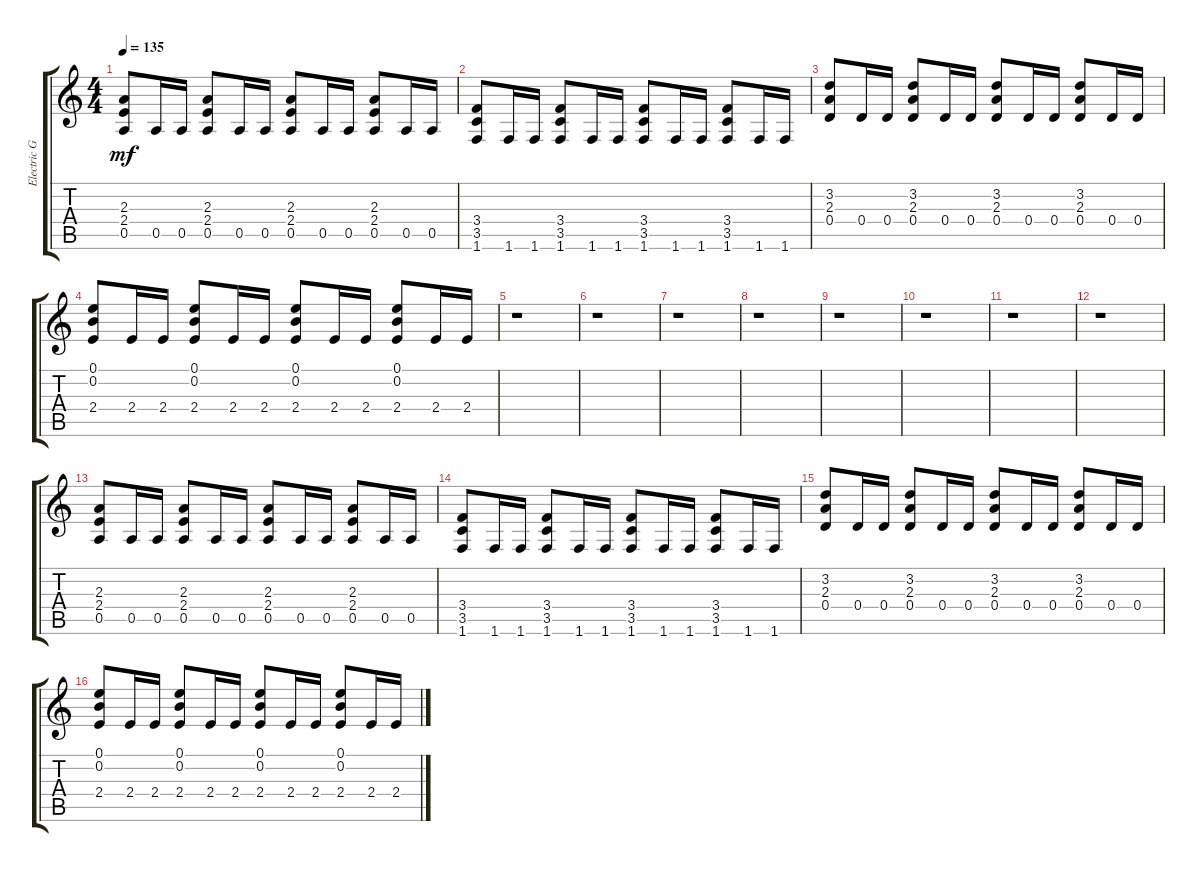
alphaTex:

\track ("Electric Guitar" "Electric G") {instrument distortionguitar}
\staff {score tabs}
\tuning (E4 B3 G3 D3 A2 E2) {hide}
\ts (4 4)
\tempo 135
\clef g2
\ks c
(2.3 2.4 0.5).8{dy mf} 0.5.16 0.5.16 (2.3 2.4 0.5).8 0.5.16 0.5.16 (2.3 2.4 0.5).8 0.5.16 0.5.16 (2.3 2.4 0.5).8 0.5.16 0.5.16 |
(3.4 3.5 1.6).8 1.6.16 1.6.16 (3.4 3.5 1.6).8 1.6.16 1.6.16 (3.4 3.5 1.6).8 1.6.16 1.6.16 (3.4 3.5 1.6).8 1.6.16 1.6.16 |
(3.2 2.3 0.4).8 0.4.16 0.4.16 (3.2 2.3 0.4).8 0.4.16 0.4.16 (3.2 2.3 0.4).8 0.4.16 0.4.16 (3.2 2.3 0.4).8 0.4.16 0.4.16 |
(0.1 0.2 2.4).8 2.4.16 2.4.16 (0.1 0.2 2.4).8 2.4.16 2.4.16 (0.1 0.2 2.4).8 2.4.16 2.4.16 (0.1 0.2 2.4).8 2.4.16 2.4.16 |
r.1 |
r.1 |
r.1 |
r.1 |
r.1 |
r.1 |
r.1 |
r.1 |
(2.3 2.4 0.5).8 0.5.16 0.5.16 (2.3 2.4 0.5).8 0.5.16 0.5.16 (2.3 2.4 0.5).8 0.5.16 0.5.16 (2.3 2.4 0.5).8 0.5.16 0.5.16 |
(3.4 3.5 1.6).8 1.6.16 1.6.16 (3.4 3.5 1.6).8 1.6.16 1.6.16 (3.4 3.5 1.6).8 1.6.16 1.6.16 (3.4 3.5 1.6).8 1.6.16 1.6.16 |
(3.2 2.3 0.4).8 0.4.16 0.4.16 (3.2 2.3 0.4).8 0.4.16 0.4.16 (3.2 2.3 0.4).8 0.4.16 0.4.16 (3.2 2.3 0.4).8 0.4.16 0.4.16 |
(0.1 0.2 2.4).8 2.4.16 2.4.16 (0.1 0.2 2.4).8 2.4.16 2.4.16 (0.1 0.2 2.4).8 2.4.16 2.4.16 (0.1 0.2 2.4).8 2.4.16 2.4.16
